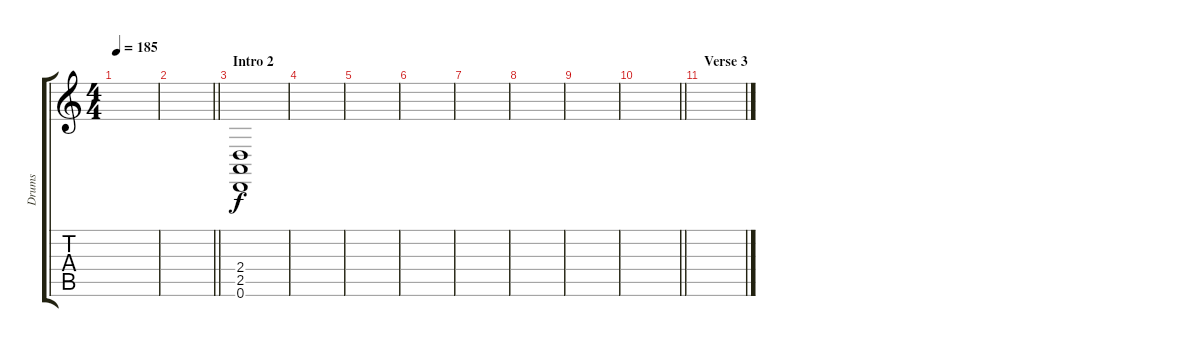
\track ("Drums" "Drums") {instrument taikodrum}
\staff {score tabs}
\tuning (D4 A3 F3 C3 G2 D2) {hide}
\ts (4 4)
\tempo 185
\clef g2
\ks c
|
\barLineRight lightlight
|
\section ("" "Intro 2")
(2.4 2.5 0.6).1 |
|
|
|
|
|
|
\barLineRight lightlight
|
\section ("" "Verse 3")
